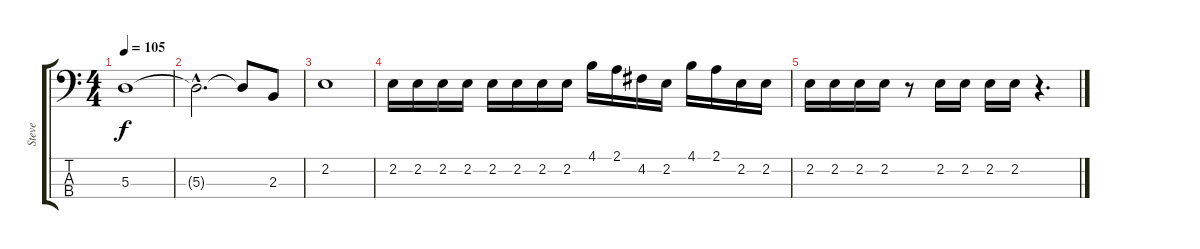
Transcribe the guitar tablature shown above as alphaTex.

\track ("Steve" "Steve") {instrument electricbassfinger}
\staff {score tabs}
\tuning (G2 D2 A1 E1) {hide}
\ts (4 4)
\tempo 105
\clef f4
\ks c
5.3.1{dy f} |
5.3{hac t}.2{d} 5.3{t}.8 2.3.8 |
2.2.1 |
2.2.16 2.2.16 2.2.16 2.2.16 2.2.16 2.2.16 2.2.16 2.2.16 4.1.16 2.1.16 4.2.16 2.2.16 4.1.16 2.1.16 2.2.16 2.2.16 |
2.2.16 2.2.16 2.2.16 2.2.16 r.8 2.2.16 2.2.16 2.2.16 2.2.16 r.4{d}
